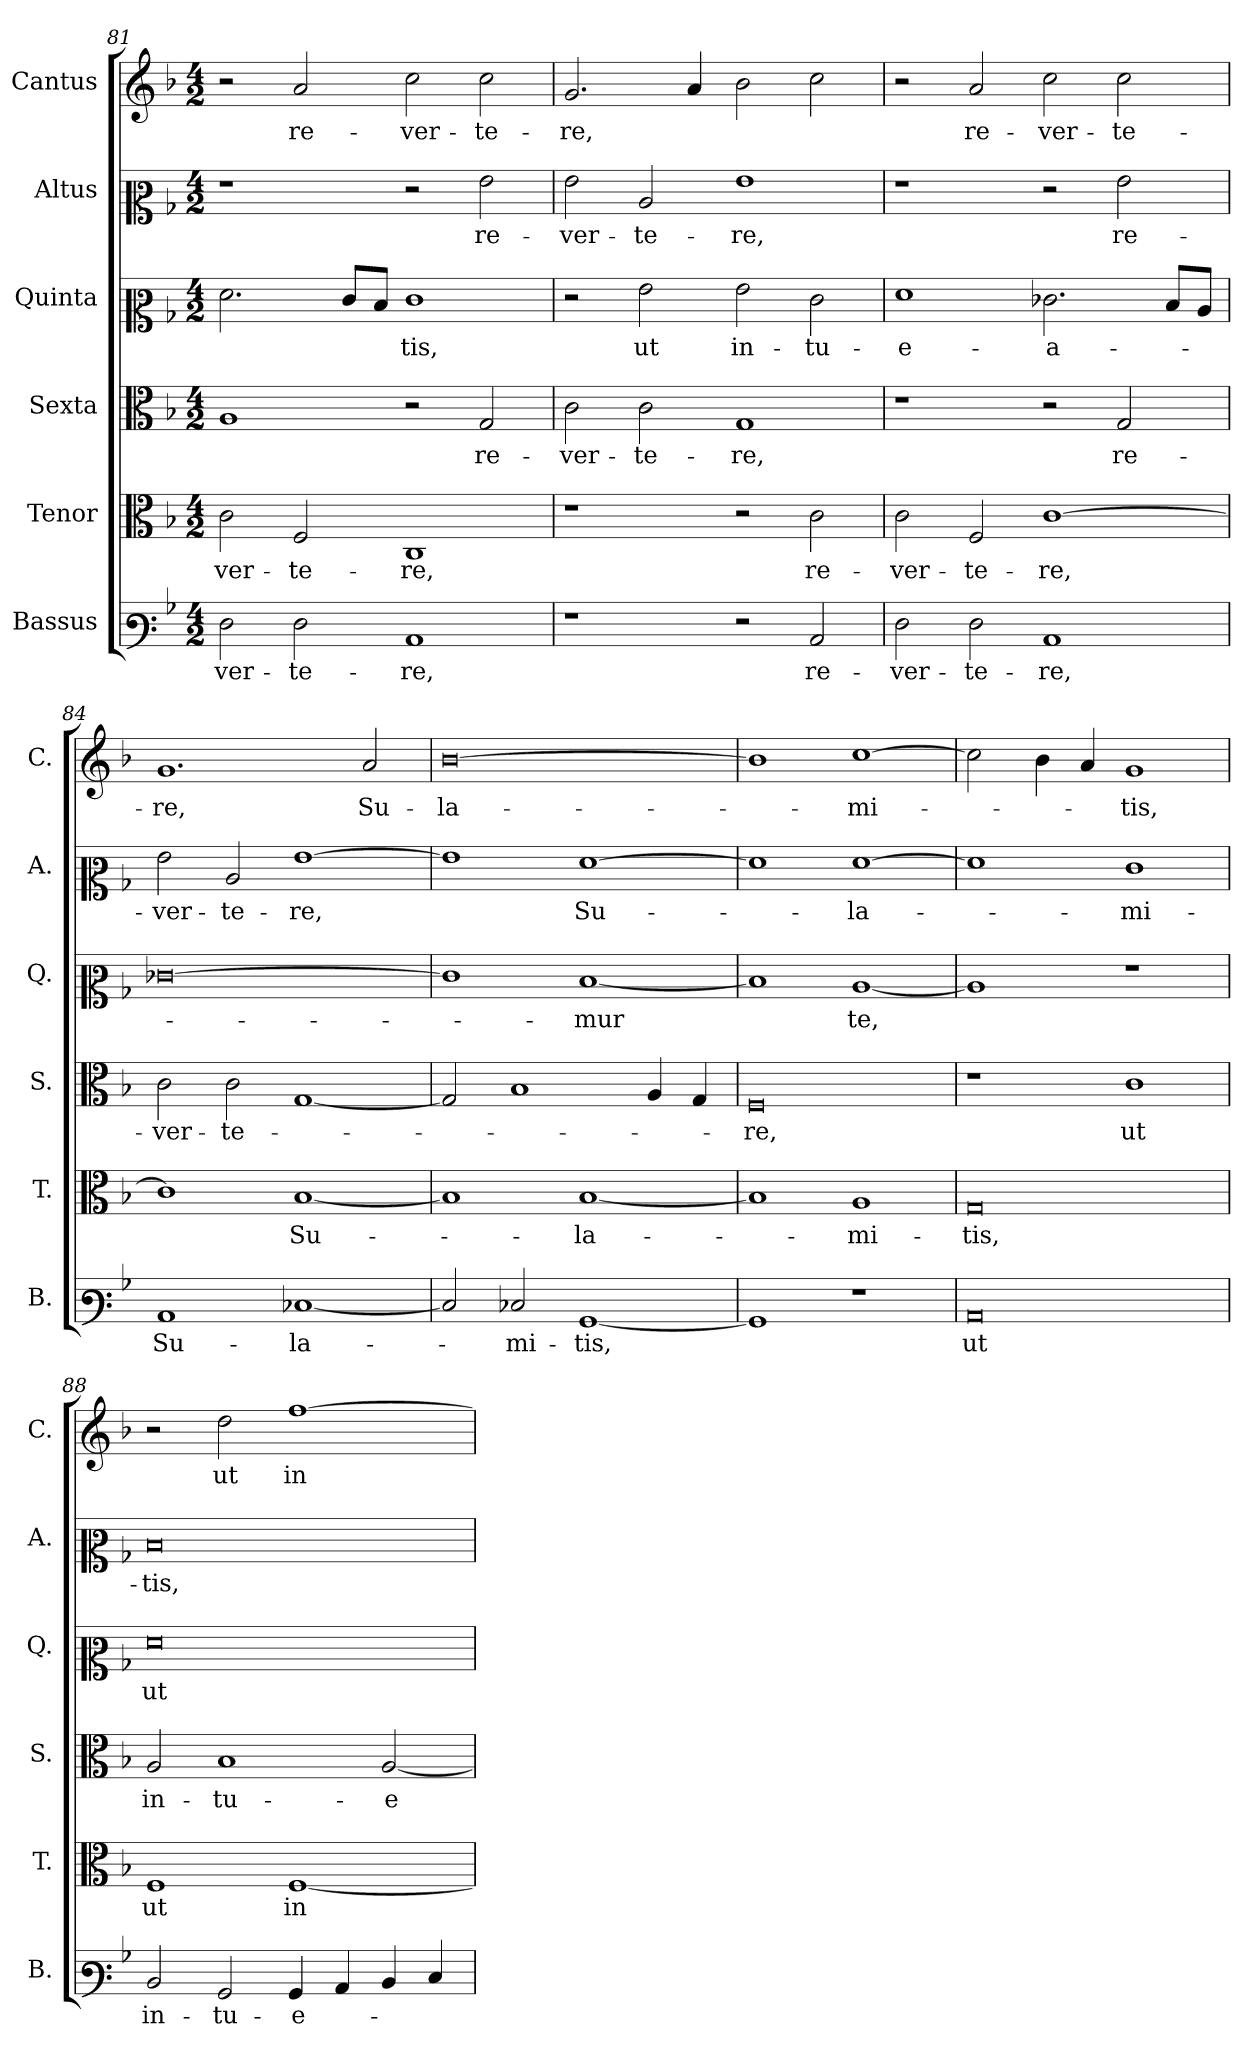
**kern	**text	**kern	**text	**kern	**text	**kern	**text	**kern	**text	**kern	**text
*part6	*part6	*part5	*part5	*part4	*part4	*part3	*part3	*part2	*part2	*part1	*part1
*staff6	*staff6	*staff5	*staff5	*staff4	*staff4	*staff3	*staff3	*staff2	*staff2	*staff1	*staff1
*I"Bassus	*	*I"Tenor	*	*I"Sexta	*	*I"Quinta	*	*I"Altus	*	*I"Cantus	*
*I'B.	*	*I'T.	*	*I'S.	*	*I'Q.	*	*I'A.	*	*I'C.	*
*clefF3	*	*clefC3	*	*clefC3	*	*clefC2	*	*clefC2	*	*clefG2	*
*k[b-]	*	*k[b-]	*	*k[b-]	*	*k[b-]	*	*k[b-]	*	*k[b-]	*
*M4/2	*	*M4/2	*	*M4/2	*	*M4/2	*	*M4/2	*	*M4/2	*
=81	=81	=81	=81	=81	=81	=81	=81	=81	=81	=81	=81
2F\	-ver-	2c\	-ver-	1A	.	2.f\	.	1r	.	2r	.
2F\	-te-	2F/	-te-	.	.	.	.	.	.	2a/	re-
.	.	.	.	.	.	8e/L	.	.	.	.	.
.	.	.	.	.	.	8d/J	.	.	.	.	.
1C	-re,	1C	-re,	2r	.	1e	-tis,	2r	.	2cc\	-ver-
.	.	.	.	2G/	re-	.	.	2g\	re-	2cc\	-te-
!!LO:PB:g=z
=82	=82	=82	=82	=82	=82	=82	=82	=82	=82	=82	=82
1r	.	1r	.	2c\	-ver-	2r	.	2g\	-ver-	2.g/	-re,
.	.	.	.	2c\	-te-	2g\	ut	2c/	-te-	.	.
.	.	.	.	.	.	.	.	.	.	4a/	.
2r	.	2r	.	1G	-re,	2g\	in-	1g	-re,	2b-\	.
2C/	re-	2c\	re-	.	.	2e\	-tu-	.	.	2cc\	.
=83	=83	=83	=83	=83	=83	=83	=83	=83	=83	=83	=83
2F\	-ver-	2c\	-ver-	1r	.	1f	-e-	1r	.	2r	.
2F\	-te-	2F/	-te-	.	.	.	.	.	.	2a/	re-
1C	-re,	[1c	-re,	2r	.	2.e-X\	-a-	2r	.	2cc\	-ver-
.	.	.	.	2G/	re-	.	.	2g\	re-	2cc\	-te-
.	.	.	.	.	.	8d/L	.	.	.	.	.
.	.	.	.	.	.	8c/J	.	.	.	.	.
=84	=84	=84	=84	=84	=84	=84	=84	=84	=84	=84	=84
1C	Su-	1c]	.	2c\	-ver-	[0e-X	.	2g\	-ver-	1.g	-re,
.	.	.	.	2c\	-te-	.	.	2c/	-te-	.	.
[1E-X	-la-	[1B-	Su-	[1G	.	.	.	[1g	-re,	.	.
.	.	.	.	.	.	.	.	.	.	2a/	Su-
=85	=85	=85	=85	=85	=85	=85	=85	=85	=85	=85	=85
2E-/]	.	1B-]	.	2G/]	.	1e-]	.	1g]	.	[0b-	-la-
2E-X/	-mi-	.	.	1B-	.	.	.	.	.	.	.
[1BB-	-tis,	[1B-	-la-	.	.	[1d	-mur	[1f	Su-	.	.
.	.	.	.	4A/	.	.	.	.	.	.	.
.	.	.	.	4G/	.	.	.	.	.	.	.
=86	=86	=86	=86	=86	=86	=86	=86	=86	=86	=86	=86
1BB-]	.	1B-]	.	0F	-re,	1d]	.	1f]	.	1b-]	.
1r	.	1A	-mi-	.	.	[1c	te,	[1f	-la-	[1cc	-mi-
!!LO:LB:g=z
=87	=87	=87	=87	=87	=87	=87	=87	=87	=87	=87	=87
0C	ut	0G	-tis,	1r	.	1c]	.	1f]	.	2cc\]	.
.	.	.	.	.	.	.	.	.	.	4b-\	.
.	.	.	.	.	.	.	.	.	.	4a/	.
.	.	.	.	1c	ut	1r	.	1e	-mi-	1g	-tis,
=88	=88	=88	=88	=88	=88	=88	=88	=88	=88	=88	=88
2D/	in-	1F	ut	2A/	in-	0f	ut	0d	-tis,	2r	.
2BB-/	-tu-	.	.	1B-	-tu-	.	.	.	.	2dd\	ut
4BB-/	-e-	[1F	in-	.	.	.	.	.	.	[1ff	in-
4C/	.	.	.	.	.	.	.	.	.	.	.
4D/	.	.	.	[2A/	-e-	.	.	.	.	.	.
4E/	.	.	.	.	.	.	.	.	.	.	.
=	=	=	=	=	=	=	=	=	=	=	=
*-	*-	*-	*-	*-	*-	*-	*-	*-	*-	*-	*-
